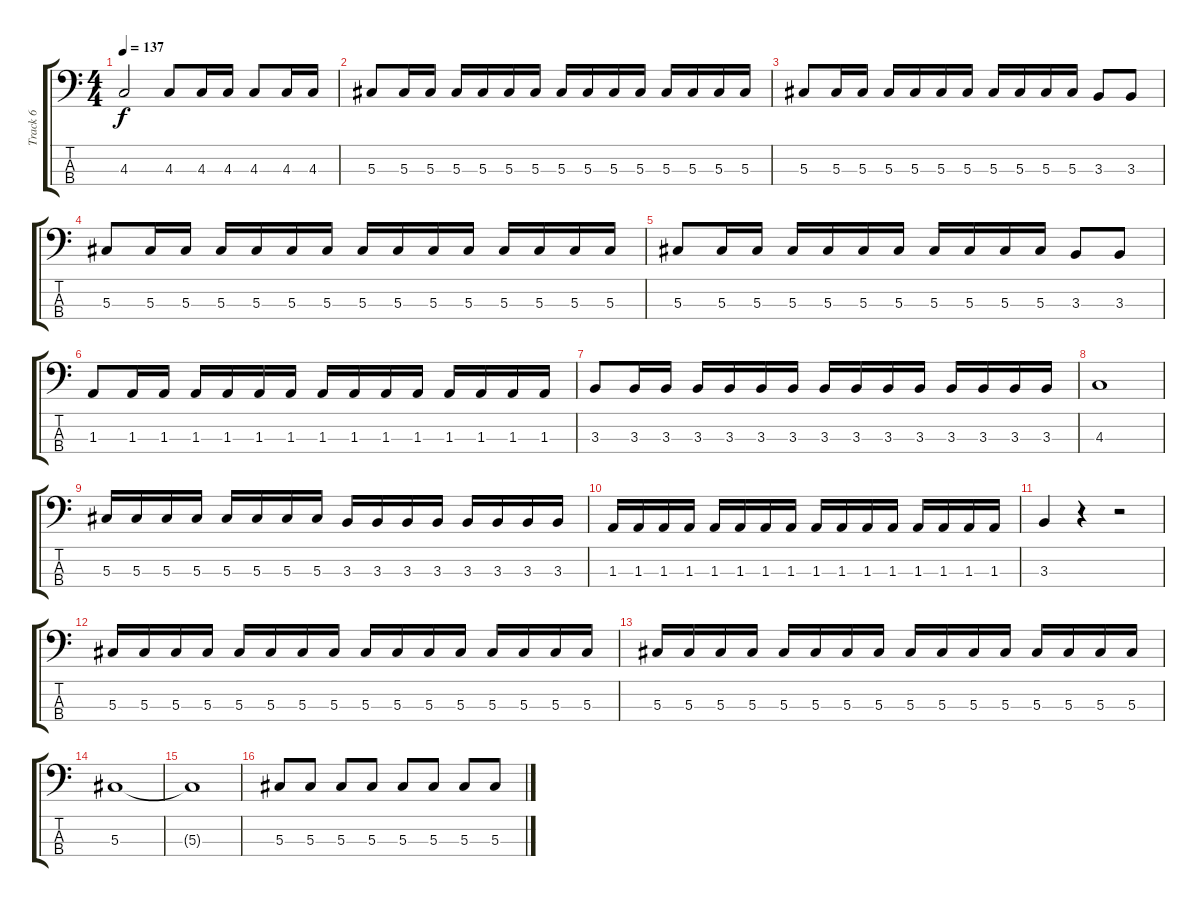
\track ("Track 6" "Track 6") {instrument electricbassfinger}
\staff {score tabs}
\tuning (Gb2 Db2 Ab1 Eb1) {hide}
\ts (4 4)
\tempo 137
\clef f4
\ks c
4.3.2{dy f} 4.3.8 4.3.16 4.3.16 4.3.8 4.3.16 4.3.16 |
5.3.8 5.3.16 5.3.16 5.3.16 5.3.16 5.3.16 5.3.16 5.3.16 5.3.16 5.3.16 5.3.16 5.3.16 5.3.16 5.3.16 5.3.16 |
5.3.8 5.3.16 5.3.16 5.3.16 5.3.16 5.3.16 5.3.16 5.3.16 5.3.16 5.3.16 5.3.16 3.3.8 3.3.8 |
5.3.8 5.3.16 5.3.16 5.3.16 5.3.16 5.3.16 5.3.16 5.3.16 5.3.16 5.3.16 5.3.16 5.3.16 5.3.16 5.3.16 5.3.16 |
5.3.8 5.3.16 5.3.16 5.3.16 5.3.16 5.3.16 5.3.16 5.3.16 5.3.16 5.3.16 5.3.16 3.3.8 3.3.8 |
1.3.8 1.3.16 1.3.16 1.3.16 1.3.16 1.3.16 1.3.16 1.3.16 1.3.16 1.3.16 1.3.16 1.3.16 1.3.16 1.3.16 1.3.16 |
3.3.8 3.3.16 3.3.16 3.3.16 3.3.16 3.3.16 3.3.16 3.3.16 3.3.16 3.3.16 3.3.16 3.3.16 3.3.16 3.3.16 3.3.16 |
4.3.1 |
5.3.16 5.3.16 5.3.16 5.3.16 5.3.16 5.3.16 5.3.16 5.3.16 3.3.16 3.3.16 3.3.16 3.3.16 3.3.16 3.3.16 3.3.16 3.3.16 |
1.3.16 1.3.16 1.3.16 1.3.16 1.3.16 1.3.16 1.3.16 1.3.16 1.3.16 1.3.16 1.3.16 1.3.16 1.3.16 1.3.16 1.3.16 1.3.16 |
3.3.4 r.4 r.2 |
5.3.16 5.3.16 5.3.16 5.3.16 5.3.16 5.3.16 5.3.16 5.3.16 5.3.16 5.3.16 5.3.16 5.3.16 5.3.16 5.3.16 5.3.16 5.3.16 |
5.3.16 5.3.16 5.3.16 5.3.16 5.3.16 5.3.16 5.3.16 5.3.16 5.3.16 5.3.16 5.3.16 5.3.16 5.3.16 5.3.16 5.3.16 5.3.16 |
5.3.1 |
5.3{t}.1 |
5.3.8 5.3.8 5.3.8 5.3.8 5.3.8 5.3.8 5.3.8 5.3.8
